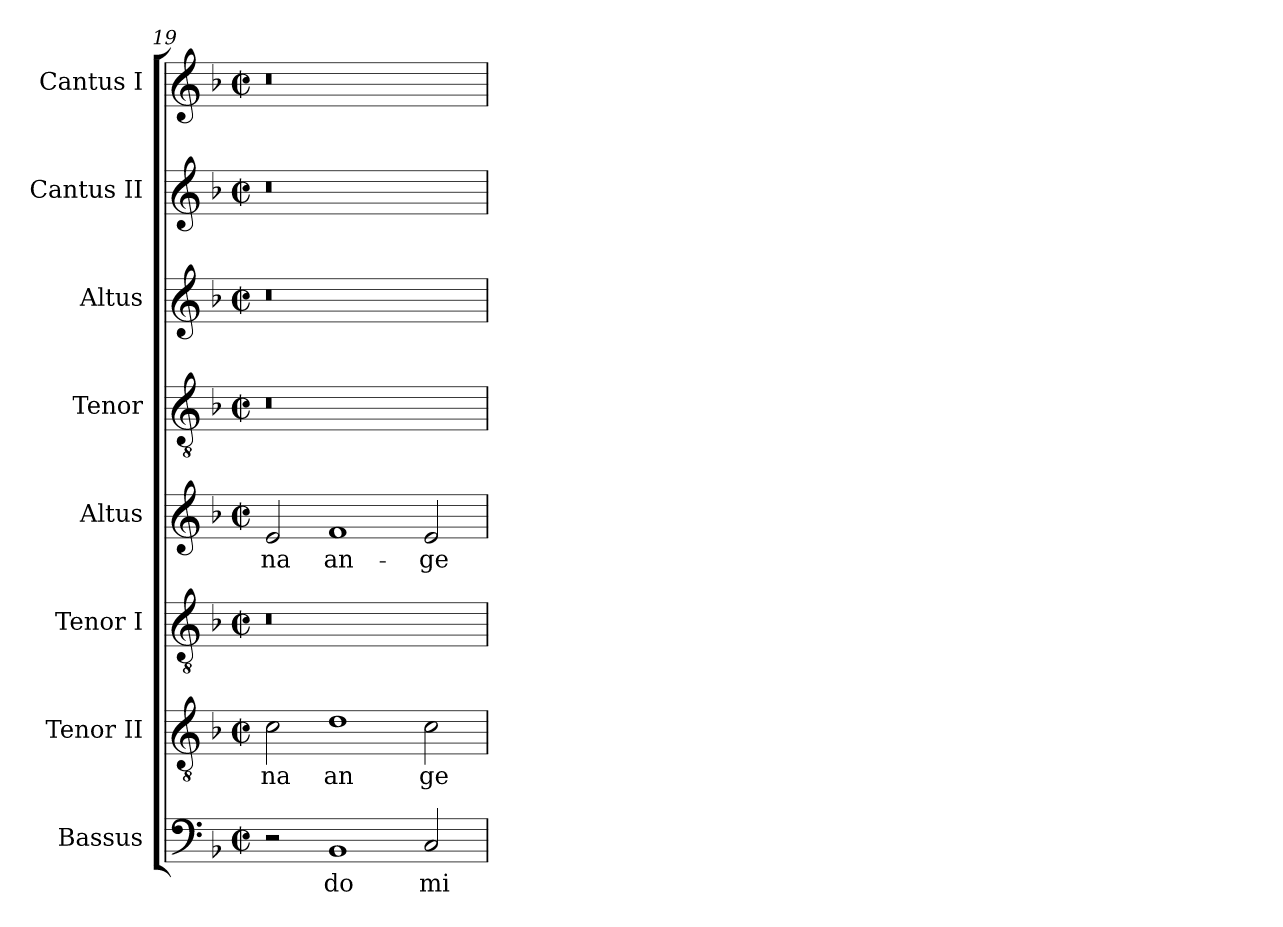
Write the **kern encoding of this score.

**kern	**text	**kern	**text	**kern	**kern	**text	**kern	**kern	**kern	**kern
*part8	*part8	*part7	*part7	*part6	*part5	*part5	*part4	*part3	*part2	*part1
*staff8	*staff8	*staff7	*staff7	*staff6	*staff5	*staff5	*staff4	*staff3	*staff2	*staff1
*I"Bassus	*	*I"Tenor II	*	*I"Tenor I	*I"Altus	*	*I"Tenor	*I"Altus	*I"Cantus II	*I"Cantus I
!!LO:LB:g=z
*clefF4	*	*clefGv2	*	*clefGv2	*clefG2	*	*clefGv2	*clefG2	*clefG2	*clefG2
*k[b-]	*	*k[b-]	*	*k[b-]	*k[b-]	*	*k[b-]	*k[b-]	*k[b-]	*k[b-]
*F:	*	*F:	*	*F:	*F:	*	*F:	*F:	*F:	*F:
*M2/2	*	*M2/2	*	*M2/2	*M2/2	*	*M2/2	*M2/2	*M2/2	*M2/2
*met(c|)	*	*met(c|)	*	*met(c|)	*met(c|)	*	*met(c|)	*met(c|)	*met(c|)	*met(c|)
=19	=19	=19	=19	=19	=19	=19	=19	=19	=19	=19
!	!	!	!LO:LY:b:cj	!	!	!LO:LY:b:cj	!	!	!	!
2r	.	2c\	-na	0r	2e/	na	0r	0r	0r	0r
!	!LO:LY:b:cj	!	!LO:LY:b:cj	!	!	!LO:LY:b:cj	!	!	!	!
1BB-	do	1d	an	.	1f	an-	.	.	.	.
!	!LO:LY:b:cj	!	!LO:LY:b:cj	!	!	!LO:LY:b:cj	!	!	!	!
2C/	mi	2c\	ge	.	2e/	-ge-	.	.	.	.
=	=	=	=	=	=	=	=	=	=	=
*-	*-	*-	*-	*-	*-	*-	*-	*-	*-	*-
